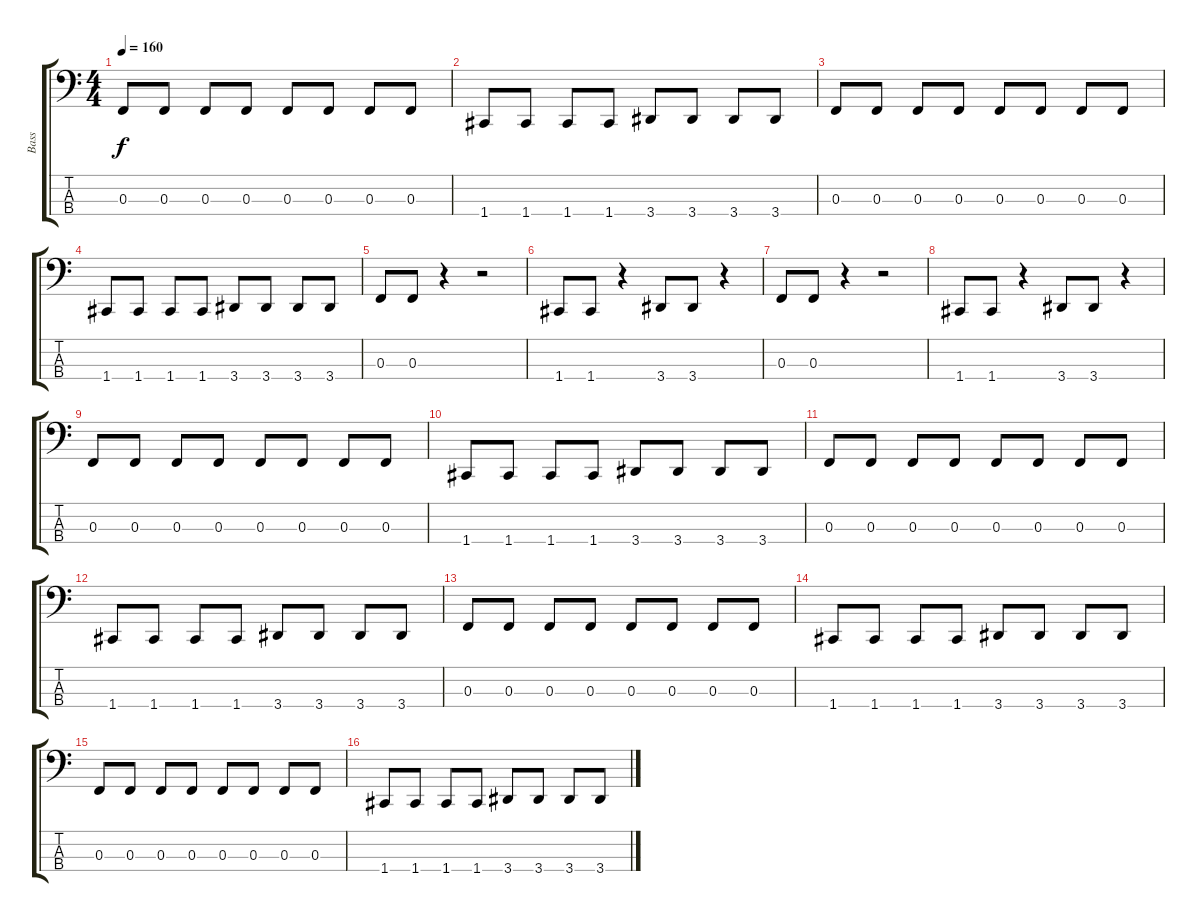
\track ("Bass" "Bass") {instrument electricbassfinger}
\staff {score tabs}
\tuning (Eb2 Bb1 F1 C1) {hide}
\ts (4 4)
\tempo 160
\clef f4
\ks c
0.3.8{dy f} 0.3.8 0.3.8 0.3.8 0.3.8 0.3.8 0.3.8 0.3.8 |
1.4.8 1.4.8 1.4.8 1.4.8 3.4.8 3.4.8 3.4.8 3.4.8 |
0.3.8 0.3.8 0.3.8 0.3.8 0.3.8 0.3.8 0.3.8 0.3.8 |
1.4.8 1.4.8 1.4.8 1.4.8 3.4.8 3.4.8 3.4.8 3.4.8 |
0.3.8 0.3.8 r.4 r.2 |
1.4.8 1.4.8 r.4 3.4.8 3.4.8 r.4 |
0.3.8 0.3.8 r.4 r.2 |
1.4.8 1.4.8 r.4 3.4.8 3.4.8 r.4 |
0.3.8 0.3.8 0.3.8 0.3.8 0.3.8 0.3.8 0.3.8 0.3.8 |
1.4.8 1.4.8 1.4.8 1.4.8 3.4.8 3.4.8 3.4.8 3.4.8 |
0.3.8 0.3.8 0.3.8 0.3.8 0.3.8 0.3.8 0.3.8 0.3.8 |
1.4.8 1.4.8 1.4.8 1.4.8 3.4.8 3.4.8 3.4.8 3.4.8 |
0.3.8 0.3.8 0.3.8 0.3.8 0.3.8 0.3.8 0.3.8 0.3.8 |
1.4.8 1.4.8 1.4.8 1.4.8 3.4.8 3.4.8 3.4.8 3.4.8 |
0.3.8 0.3.8 0.3.8 0.3.8 0.3.8 0.3.8 0.3.8 0.3.8 |
1.4.8 1.4.8 1.4.8 1.4.8 3.4.8 3.4.8 3.4.8 3.4.8
